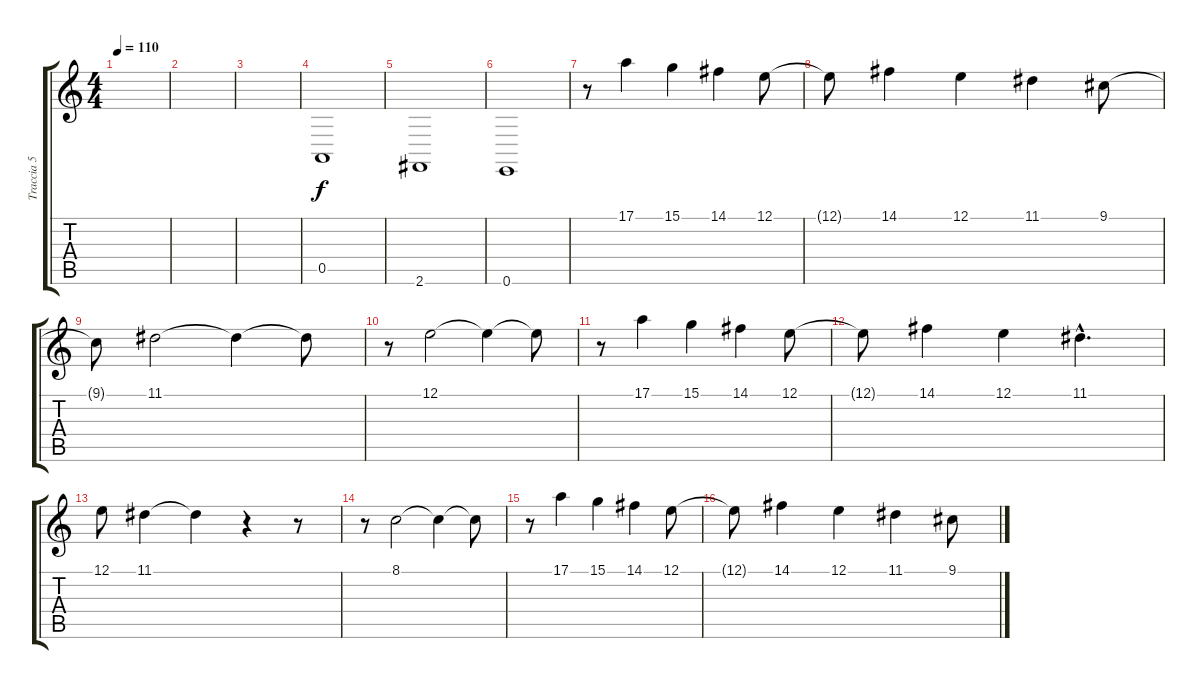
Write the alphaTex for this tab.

\track ("Traccia 5" "Traccia 5") {instrument brightacousticpiano}
\staff {score tabs}
\tuning (E4 B3 G3 D3 A2 E2) {hide}
\ts (4 4)
\tempo 110
\clef g2
\ks c
|
|
|
0.5.1{volume 5} |
2.6.1 |
0.6.1 |
r.8{volume 10 instrument brightacousticpiano} 17.1.4 15.1.4 14.1.4 12.1.8 |
12.1{t}.8 14.1.4 12.1.4 11.1.4 9.1.8 |
9.1{t}.8 11.1.2 11.1{t}.4 11.1{t}.8 |
r.8 12.1.2 12.1{t}.4 12.1{t}.8 |
r.8 17.1.4 15.1.4 14.1.4 12.1.8 |
12.1{t}.8 14.1.4 12.1.4 11.1{hac}.4{d} |
12.1.8 11.1.4 11.1{t}.4 r.4 r.8 |
r.8 8.1.2 8.1{t}.4 8.1{t}.8 |
r.8{volume 13 instrument brightacousticpiano} 17.1.4 15.1.4 14.1.4 12.1.8 |
12.1{t}.8 14.1.4 12.1.4 11.1.4 9.1.8
